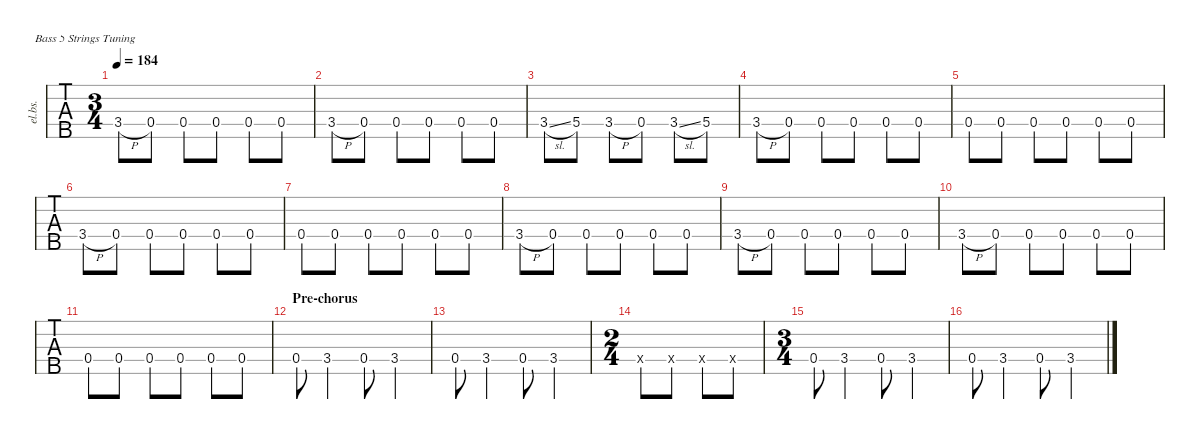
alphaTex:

\defaultSystemsLayout 4
\hideDynamics
\bracketExtendMode nobrackets
\otherSystemsTrackNameOrientation horizontal
\track ("Bass" "el.bs.") {defaultSystemsLayout 4 multiBarRest instrument electricbassfinger}
\staff {tabs}
\tuning (G2 D2 A1 E1 B0)
\ts (3 4)
\tempo 184
\clef f4
\ks c
3.4{h}.8{dy f} 0.4.8 0.4.8 0.4.8 0.4.8 0.4.8 |
3.4{h}.8 0.4.8 0.4.8 0.4.8 0.4.8 0.4.8 |
3.4{sl}.8 5.4.8 3.4{h}.8 0.4.8 3.4{sl}.8 5.4.8 |
3.4{h}.8 0.4.8 0.4.8 0.4.8 0.4.8 0.4.8 |
0.4.8 0.4.8 0.4.8 0.4.8 0.4.8 0.4.8 |
3.4{h}.8 0.4.8 0.4.8 0.4.8 0.4.8 0.4.8 |
0.4.8 0.4.8 0.4.8 0.4.8 0.4.8 0.4.8 |
3.4{h}.8 0.4.8 0.4.8 0.4.8 0.4.8 0.4.8 |
3.4{h}.8 0.4.8 0.4.8 0.4.8 0.4.8 0.4.8 |
3.4{h}.8 0.4.8 0.4.8 0.4.8 0.4.8 0.4.8 |
0.4.8 0.4.8 0.4.8 0.4.8 0.4.8 0.4.8 |
\section ("" "Pre-chorus")
0.4.8 3.4.4 0.4.8 3.4.4 |
0.4.8 3.4.4 0.4.8 3.4.4 |
\ts (2 4)
\beaming (8 2 2 2 2)
0.4{x}.8 0.4{x}.8 0.4{x}.8 0.4{x}.8 |
\ts (3 4)
\beaming (8 2 2 2 2)
0.4.8 3.4.4 0.4.8 3.4.4 |
0.4.8 3.4.4 0.4.8 3.4.4
